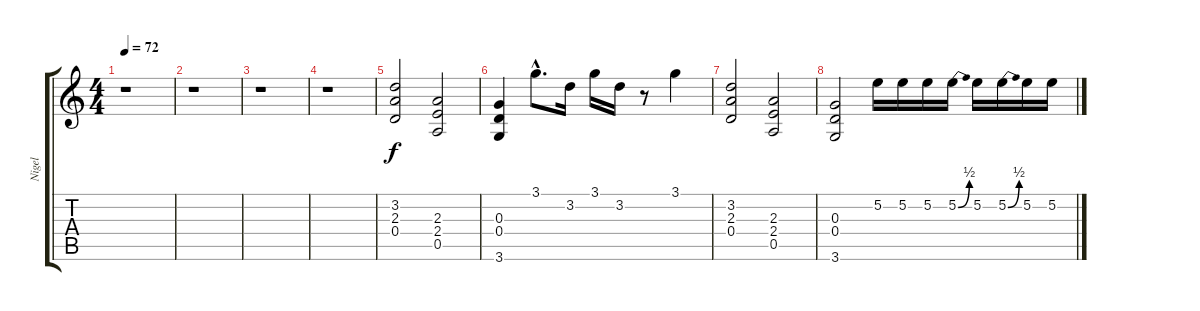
\track ("Nigel" "Nigel") {instrument distortionguitar}
\staff {score tabs}
\tuning (E4 B3 G3 D3 A2 E2) {hide}
\ts (4 4)
\tempo 72
\clef g2
\ks c
r.1{dy f} |
r.1 |
r.1 |
r.1 |
(3.2 2.3 0.4).2 (2.3 2.4 0.5).2 |
(0.3 0.4 3.6).4 3.1{hac}.8{d} 3.2.16 3.1.16 3.2.16 r.8 3.1.4 |
(3.2 2.3 0.4).2 (2.3 2.4 0.5).2 |
(0.3 0.4 3.6).2 5.2.16 5.2.16 5.2.16 5.2{be (bend 0 0 60 2)}.16 5.2.16 5.2{be (bend 0 0 60 2)}.16 5.2.16 5.2.16
